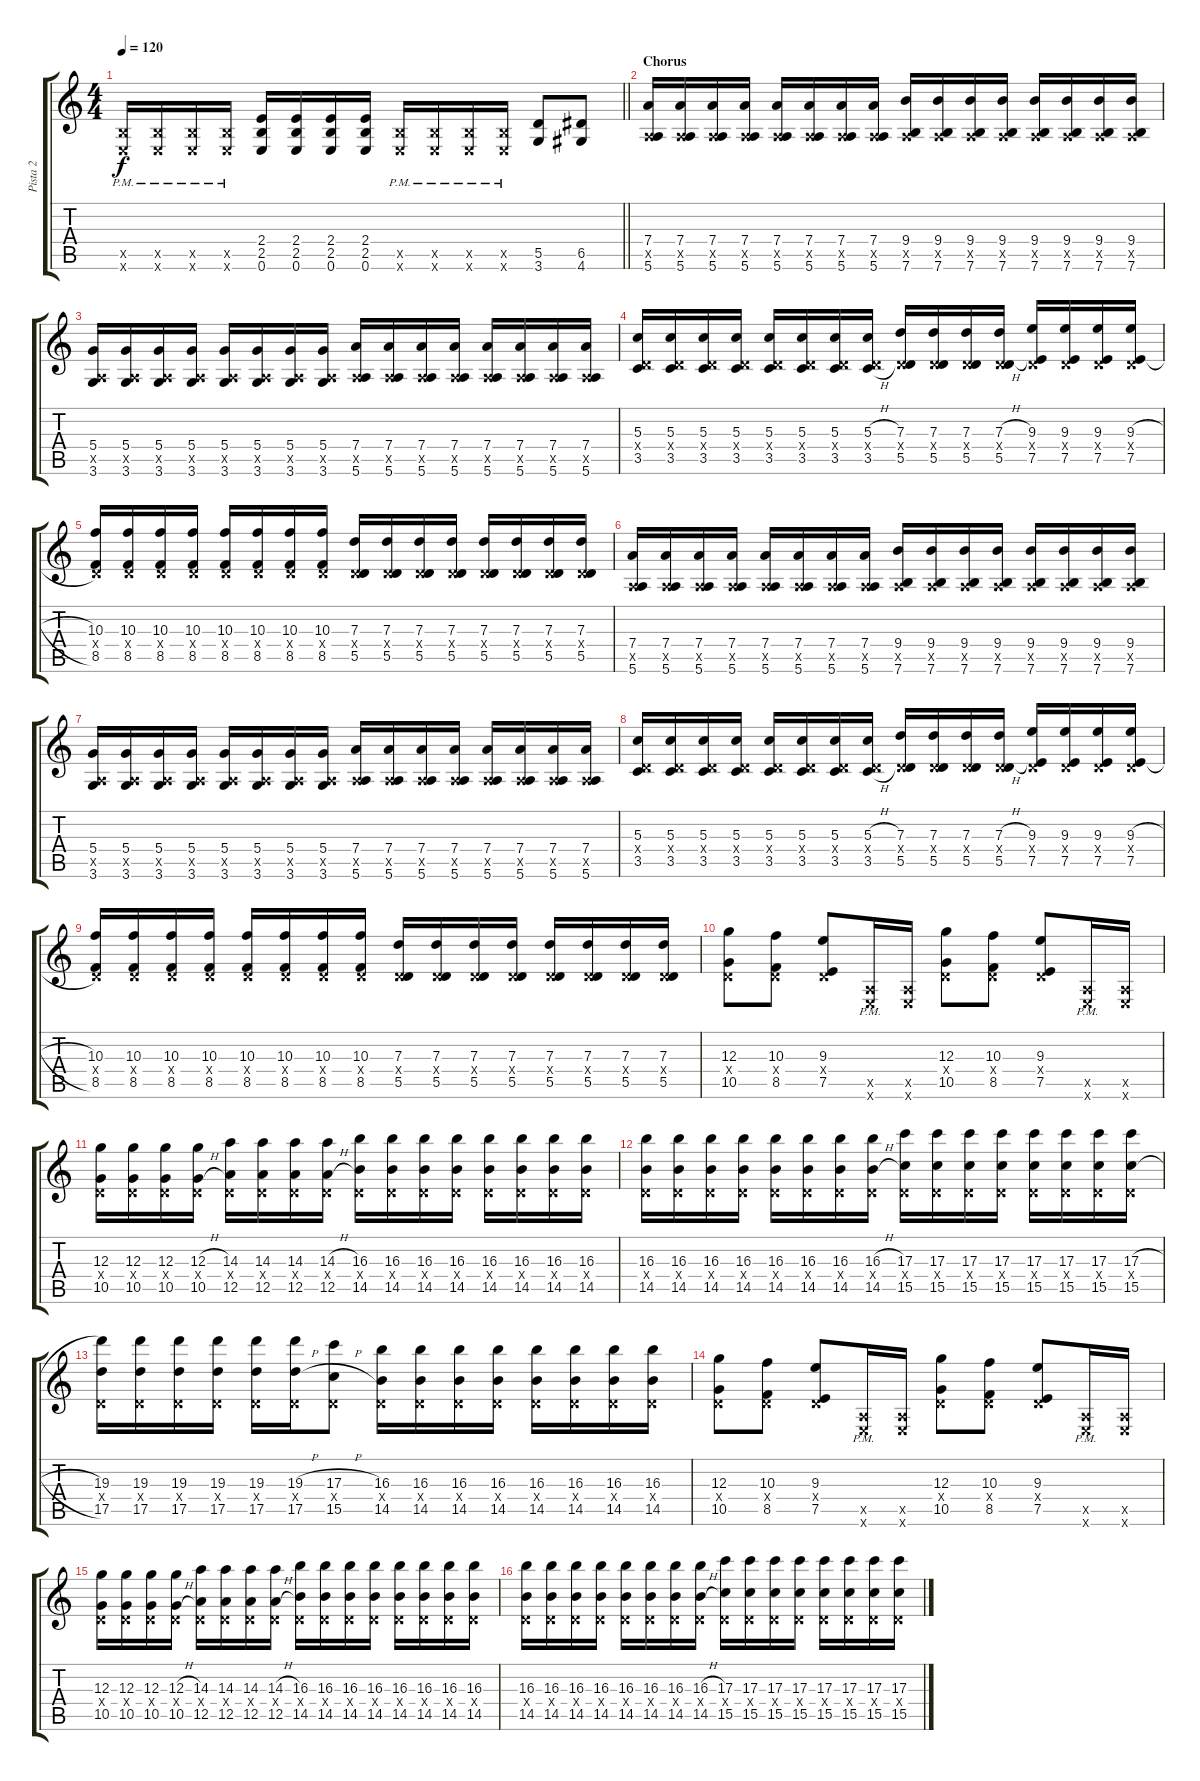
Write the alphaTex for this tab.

\track ("Pista 2" "Pista 2") {instrument overdrivenguitar}
\staff {score tabs}
\tuning (E4 B3 G3 D3 A2 E2) {hide}
\ts (4 4)
\tempo 120
\clef g2
\barLineRight lightlight
\ks c
(2.5{pm x} 0.6{pm x}).16{dy f} (2.5{pm x} 0.6{pm x}).16 (2.5{pm x} 0.6{pm x}).16 (2.5{x} 0.6{pm x}).16 (2.4 2.5 0.6).16 (2.4 2.5 0.6).16 (2.4 2.5 0.6).16 (2.4 2.5 0.6).16 (2.5{pm x} 0.6{pm x}).16 (2.5{pm x} 0.6{pm x}).16 (2.5{pm x} 0.6{pm x}).16 (2.5{x} 0.6{pm x}).16 (5.5 3.6).8 (6.5 4.6).8 |
\section ("" "Chorus")
(7.4 0.5{x} 5.6).16 (7.4 0.5{x} 5.6).16 (7.4 0.5{x} 5.6).16 (7.4 0.5{x} 5.6).16 (7.4 0.5{x} 5.6).16 (7.4 0.5{x} 5.6).16 (7.4 0.5{x} 5.6).16 (7.4 0.5{x} 5.6).16 (9.4 0.5{x} 7.6).16 (9.4 0.5{x} 7.6).16 (9.4 0.5{x} 7.6).16 (9.4 0.5{x} 7.6).16 (9.4 0.5{x} 7.6).16 (9.4 0.5{x} 7.6).16 (9.4 0.5{x} 7.6).16 (9.4 0.5{x} 7.6).16 |
(5.4 0.5{x} 3.6).16 (5.4 0.5{x} 3.6).16 (5.4 0.5{x} 3.6).16 (5.4 0.5{x} 3.6).16 (5.4 0.5{x} 3.6).16 (5.4 0.5{x} 3.6).16 (5.4 0.5{x} 3.6).16 (5.4 0.5{x} 3.6).16 (7.4 0.5{x} 5.6).16 (7.4 0.5{x} 5.6).16 (7.4 0.5{x} 5.6).16 (7.4 0.5{x} 5.6).16 (7.4 0.5{x} 5.6).16 (7.4 0.5{x} 5.6).16 (7.4 0.5{x} 5.6).16 (7.4 0.5{x} 5.6).16 |
(5.3 0.4{x} 3.5).16 (5.3 0.4{x} 3.5).16 (5.3 0.4{x} 3.5).16 (5.3 0.4{x} 3.5).16 (5.3 0.4{x} 3.5).16 (5.3 0.4{x} 3.5).16 (5.3 0.4{x} 3.5).16 (5.3{h} 0.4{x} 3.5{h}).16 (7.3 0.4{x} 5.5).16 (7.3 0.4{x} 5.5).16 (7.3 0.4{x} 5.5).16 (7.3{h} 0.4{x} 5.5{h}).16 (9.3 0.4{x} 7.5).16 (9.3 0.4{x} 7.5).16 (9.3 0.4{x} 7.5).16 (9.3{h} 0.4{x} 7.5{h}).16 |
(10.3 0.4{x} 8.5).16 (10.3 0.4{x} 8.5).16 (10.3 0.4{x} 8.5).16 (10.3 0.4{x} 8.5).16 (10.3 0.4{x} 8.5).16 (10.3 0.4{x} 8.5).16 (10.3 0.4{x} 8.5).16 (10.3 0.4{x} 8.5).16 (7.3 0.4{x} 5.5).16 (7.3 0.4{x} 5.5).16 (7.3 0.4{x} 5.5).16 (7.3 0.4{x} 5.5).16 (7.3 0.4{x} 5.5).16 (7.3 0.4{x} 5.5).16 (7.3 0.4{x} 5.5).16 (7.3 0.4{x} 5.5).16 |
(7.4 0.5{x} 5.6).16 (7.4 0.5{x} 5.6).16 (7.4 0.5{x} 5.6).16 (7.4 0.5{x} 5.6).16 (7.4 0.5{x} 5.6).16 (7.4 0.5{x} 5.6).16 (7.4 0.5{x} 5.6).16 (7.4 0.5{x} 5.6).16 (9.4 0.5{x} 7.6).16 (9.4 0.5{x} 7.6).16 (9.4 0.5{x} 7.6).16 (9.4 0.5{x} 7.6).16 (9.4 0.5{x} 7.6).16 (9.4 0.5{x} 7.6).16 (9.4 0.5{x} 7.6).16 (9.4 0.5{x} 7.6).16 |
(5.4 0.5{x} 3.6).16 (5.4 0.5{x} 3.6).16 (5.4 0.5{x} 3.6).16 (5.4 0.5{x} 3.6).16 (5.4 0.5{x} 3.6).16 (5.4 0.5{x} 3.6).16 (5.4 0.5{x} 3.6).16 (5.4 0.5{x} 3.6).16 (7.4 0.5{x} 5.6).16 (7.4 0.5{x} 5.6).16 (7.4 0.5{x} 5.6).16 (7.4 0.5{x} 5.6).16 (7.4 0.5{x} 5.6).16 (7.4 0.5{x} 5.6).16 (7.4 0.5{x} 5.6).16 (7.4 0.5{x} 5.6).16 |
(5.3 0.4{x} 3.5).16 (5.3 0.4{x} 3.5).16 (5.3 0.4{x} 3.5).16 (5.3 0.4{x} 3.5).16 (5.3 0.4{x} 3.5).16 (5.3 0.4{x} 3.5).16 (5.3 0.4{x} 3.5).16 (5.3{h} 0.4{x} 3.5{h}).16 (7.3 0.4{x} 5.5).16 (7.3 0.4{x} 5.5).16 (7.3 0.4{x} 5.5).16 (7.3{h} 0.4{x} 5.5{h}).16 (9.3 0.4{x} 7.5).16 (9.3 0.4{x} 7.5).16 (9.3 0.4{x} 7.5).16 (9.3{h} 0.4{x} 7.5{h}).16 |
(10.3 0.4{x} 8.5).16 (10.3 0.4{x} 8.5).16 (10.3 0.4{x} 8.5).16 (10.3 0.4{x} 8.5).16 (10.3 0.4{x} 8.5).16 (10.3 0.4{x} 8.5).16 (10.3 0.4{x} 8.5).16 (10.3 0.4{x} 8.5).16 (7.3 0.4{x} 5.5).16 (7.3 0.4{x} 5.5).16 (7.3 0.4{x} 5.5).16 (7.3 0.4{x} 5.5).16 (7.3 0.4{x} 5.5).16 (7.3 0.4{x} 5.5).16 (7.3 0.4{x} 5.5).16 (7.3 0.4{x} 5.5).16 |
(12.3 0.4{x} 10.5).8 (10.3 0.4{x} 8.5).8 (9.3 0.4{x} 7.5).8 (0.5{x} 0.6{pm x}).16 (0.5{x} 0.6{x}).16 (12.3 0.4{x} 10.5).8 (10.3 0.4{x} 8.5).8 (9.3 0.4{x} 7.5).8 (0.5{x} 0.6{pm x}).16 (0.5{x} 0.6{x}).16 |
(12.3 0.4{x} 10.5).16 (12.3 0.4{x} 10.5).16 (12.3 0.4{x} 10.5).16 (12.3{h} 0.4{x} 10.5{h}).16 (14.3 0.4{x} 12.5).16 (14.3 0.4{x} 12.5).16 (14.3 0.4{x} 12.5).16 (14.3{h} 0.4{x} 12.5{h}).16 (16.3 0.4{x} 14.5).16 (16.3 0.4{x} 14.5).16 (16.3 0.4{x} 14.5).16 (16.3 0.4{x} 14.5).16 (16.3 0.4{x} 14.5).16 (16.3 0.4{x} 14.5).16 (16.3 0.4{x} 14.5).16 (16.3 0.4{x} 14.5).16 |
(16.3 0.4{x} 14.5).16 (16.3 0.4{x} 14.5).16 (16.3 0.4{x} 14.5).16 (16.3 0.4{x} 14.5).16 (16.3 0.4{x} 14.5).16 (16.3 0.4{x} 14.5).16 (16.3 0.4{x} 14.5).16 (16.3{h} 0.4{x} 14.5{h}).16 (17.3 0.4{x} 15.5).16 (17.3 0.4{x} 15.5).16 (17.3 0.4{x} 15.5).16 (17.3 0.4{x} 15.5).16 (17.3 0.4{x} 15.5).16 (17.3 0.4{x} 15.5).16 (17.3 0.4{x} 15.5).16 (17.3{h} 0.4{x} 15.5{h}).16 |
(19.3 0.4{x} 17.5).16 (19.3 0.4{x} 17.5).16 (19.3 0.4{x} 17.5).16 (19.3 0.4{x} 17.5).16 (19.3 0.4{x} 17.5).16 (19.3{h} 0.4{x} 17.5{h}).16 (17.3{h} 0.4{x} 15.5{h}).8 (16.3 0.4{x} 14.5).16 (16.3 0.4{x} 14.5).16 (16.3 0.4{x} 14.5).16 (16.3 0.4{x} 14.5).16 (16.3 0.4{x} 14.5).16 (16.3 0.4{x} 14.5).16 (16.3 0.4{x} 14.5).16 (16.3 0.4{x} 14.5).16 |
(12.3 0.4{x} 10.5).8 (10.3 0.4{x} 8.5).8 (9.3 0.4{x} 7.5).8 (0.5{x} 0.6{pm x}).16 (0.5{x} 0.6{x}).16 (12.3 0.4{x} 10.5).8 (10.3 0.4{x} 8.5).8 (9.3 0.4{x} 7.5).8 (0.5{x} 0.6{pm x}).16 (0.5{x} 0.6{x}).16 |
(12.3 0.4{x} 10.5).16 (12.3 0.4{x} 10.5).16 (12.3 0.4{x} 10.5).16 (12.3{h} 0.4{x} 10.5{h}).16 (14.3 0.4{x} 12.5).16 (14.3 0.4{x} 12.5).16 (14.3 0.4{x} 12.5).16 (14.3{h} 0.4{x} 12.5{h}).16 (16.3 0.4{x} 14.5).16 (16.3 0.4{x} 14.5).16 (16.3 0.4{x} 14.5).16 (16.3 0.4{x} 14.5).16 (16.3 0.4{x} 14.5).16 (16.3 0.4{x} 14.5).16 (16.3 0.4{x} 14.5).16 (16.3 0.4{x} 14.5).16 |
(16.3 0.4{x} 14.5).16 (16.3 0.4{x} 14.5).16 (16.3 0.4{x} 14.5).16 (16.3 0.4{x} 14.5).16 (16.3 0.4{x} 14.5).16 (16.3 0.4{x} 14.5).16 (16.3 0.4{x} 14.5).16 (16.3{h} 0.4{x} 14.5{h}).16 (17.3 0.4{x} 15.5).16 (17.3 0.4{x} 15.5).16 (17.3 0.4{x} 15.5).16 (17.3 0.4{x} 15.5).16 (17.3 0.4{x} 15.5).16 (17.3 0.4{x} 15.5).16 (17.3 0.4{x} 15.5).16 (17.3{h} 0.4{x} 15.5).16
